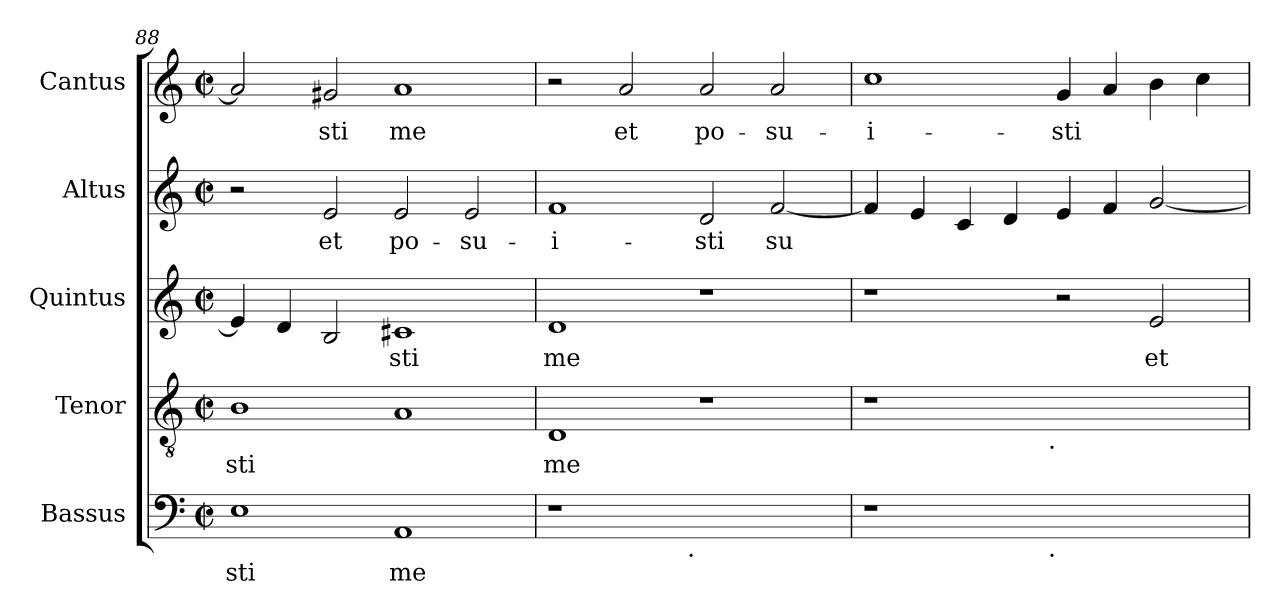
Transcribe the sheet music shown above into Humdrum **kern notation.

**kern	**text	**kern	**text	**kern	**text	**kern	**text	**kern	**text
*part5	*part5	*part4	*part4	*part3	*part3	*part2	*part2	*part1	*part1
*staff5	*staff5	*staff4	*staff4	*staff3	*staff3	*staff2	*staff2	*staff1	*staff1
*I"Bassus	*	*I"Tenor	*	*I"Quintus	*	*I"Altus	*	*I"Cantus	*
*clefF4	*	*clefGv2	*	*clefG2	*	*clefG2	*	*clefG2	*
*k[]	*	*k[]	*	*k[]	*	*k[]	*	*k[]	*
*C:	*	*C:	*	*C:	*	*C:	*	*C:	*
*M2/2	*	*M2/2	*	*M2/2	*	*M2/2	*	*M2/2	*
*met(c|)	*	*met(c|)	*	*met(c|)	*	*met(c|)	*	*met(c|)	*
=88	=88	=88	=88	=88	=88	=88	=88	=88	=88
!	!LO:LY:b:cj	!	!LO:LY:b:cj	!	!LO:LY:b:cj	!	!	!	!LO:LY:b:cj
1E	sti	1B	sti	4e/]	.	2r	.	2a/]	--
!	!	!	!	!	!LO:LY:b:cj	!	!	!	!
.	.	.	.	4d/	.	.	.	.	.
!	!	!	!	!	!LO:LY:b:cj	!	!LO:LY:b:cj	!	!LO:LY:b:cj
.	.	.	.	2B/	.	2e/	et	2g#/	-sti
!	!LO:LY:b:cj	!	!LO:LY:b:cj	!	!LO:LY:b:cj	!	!LO:LY:b:cj	!	!LO:LY:b:cj
1AA	me	1A	.	1c#X	sti	2e/	po-	1a	me
!	!	!	!	!	!	!	!LO:LY:b:cj	!	!
.	.	.	.	.	.	2e/	-su-	.	.
=89	=89	=89	=89	=89	=89	=89	=89	=89	=89
!	!	!	!LO:LY:b:cj	!	!LO:LY:b:cj	!	!LO:LY:b:cj	!	!
*^	*	*	*	*	*	*	*	*	*
1r	2ryy	.	1D	me	1d	me	1f	-i-	2r	.
!	!	!	!	!	!	!	!	!	!	!LO:LY:b:cj
.	4...ryy	.	.	.	.	.	.	.	2a/	et
!	!LO:TX:b:t=.	!	!	!	!	!	!	!	!	!
.	1ryy	.	.	.	.	.	.	.	.	.
!	!	!	!	!	!	!	!	!LO:LY:b:cj	!	!LO:LY:b:cj
1ryy	.	.	1r	.	1r	.	2d/	-sti	2a/	po-
!	!	!	!	!	!	!	!	!LO:LY:b:cj	!	!LO:LY:b:cj
.	.	.	.	.	.	.	[<2f/	su-	2a/	-su-
.	32ryy	.	.	.	.	.	.	.	.	.
=90	=90	=90	=90	=90	=90	=90	=90	=90	=90	=90
!	!	!	!	!	!	!	!	!LO:LY:b:cj	!	!LO:LY:b:cj
*	*	*	*^	*	*	*	*	*	*	*
1r	2ryy	.	1r	2ryy	.	1r	.	4f/]	--	1cc	-i-
!	!	!	!	!	!	!	!	!	!LO:LY:b:cj	!	!
.	.	.	.	.	.	.	.	4e/	--	.	.
!	!	!	!	!	!	!	!	!	!LO:LY:b:cj	!	!
.	4ryy	.	.	4ryy	.	.	.	4c/	--	.	.
!	!	!	!	!	!	!	!	!	!LO:LY:b:cj	!	!
.	8...ryy	.	.	8...ryy	.	.	.	4d/	--	.	.
!	!	!	!	!LO:TX:b:t=.	!	!	!	!	!	!	!
!	!LO:TX:b:t=.	!	!	!	!	!	!	!	!	!	!
.	1ryy	.	.	1ryy	.	.	.	.	.	.	.
!	!	!	!	!	!	!	!	!	!LO:LY:b:cj	!	!LO:LY:b:cj
1ryy	.	.	1ryy	.	.	2r	.	4e/	--	4g/	-sti
!	!	!	!	!	!	!	!	!	!LO:LY:b:cj	!	!LO:LY:b:cj
.	.	.	.	.	.	.	.	4f/	--	4a/	.
!	!	!	!	!	!	!	!LO:LY:b:cj	!	!LO:LY:b:cj	!	!LO:LY:b:cj
.	.	.	.	.	.	2e/	et	[<2g/	--	4b\	.
!	!	!	!	!	!	!	!	!	!	!	!LO:LY:b:cj
.	.	.	.	.	.	.	.	.	.	4cc\	.
.	64ryy	.	.	64ryy	.	.	.	.	.	.	.
*v	*v	*	*	*	*	*	*	*	*	*	*
*	*	*v	*v	*	*	*	*	*	*	*
=	=	=	=	=	=	=	=	=	=
*-	*-	*-	*-	*-	*-	*-	*-	*-	*-
